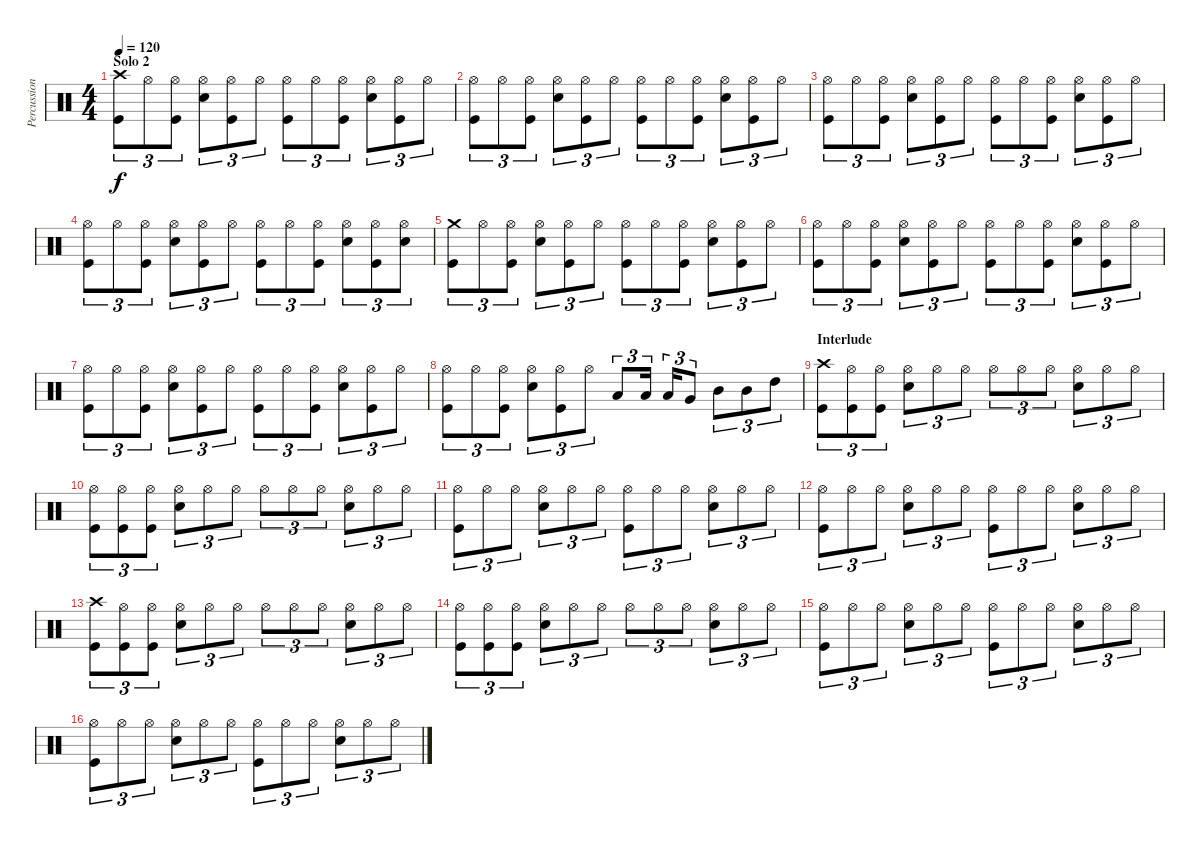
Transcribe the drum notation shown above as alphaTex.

\track ("Percussions" "Percussion") {instrument percussion}
\staff {score}
\articulation defaults
\ts (4 4)
\section ("" "Solo 2")
\tempo 120
\clef neutral
\ks c
("Crash high (hit)" "Kick (hit)").8{tu (3 2) dy f} "Hi-Hat (open)".8{tu (3 2)} ("Hi-Hat (open)" "Kick (hit)").8{tu (3 2)} ("Hi-Hat (open)" "Electric Snare (hit)").8{tu (3 2)} ("Hi-Hat (open)" "Kick (hit)").8{tu (3 2)} "Hi-Hat (open)".8{tu (3 2)} ("Hi-Hat (open)" "Kick (hit)").8{tu (3 2)} "Hi-Hat (open)".8{tu (3 2)} ("Hi-Hat (open)" "Kick (hit)").8{tu (3 2)} ("Hi-Hat (open)" "Electric Snare (hit)").8{tu (3 2)} ("Hi-Hat (open)" "Kick (hit)").8{tu (3 2)} "Hi-Hat (open)".8{tu (3 2)} |
("Hi-Hat (open)" "Kick (hit)").8{tu (3 2)} "Hi-Hat (open)".8{tu (3 2)} ("Hi-Hat (open)" "Kick (hit)").8{tu (3 2)} ("Hi-Hat (open)" "Electric Snare (hit)").8{tu (3 2)} ("Hi-Hat (open)" "Kick (hit)").8{tu (3 2)} "Hi-Hat (open)".8{tu (3 2)} ("Hi-Hat (open)" "Kick (hit)").8{tu (3 2)} "Hi-Hat (open)".8{tu (3 2)} ("Hi-Hat (open)" "Kick (hit)").8{tu (3 2)} ("Hi-Hat (open)" "Electric Snare (hit)").8{tu (3 2)} ("Hi-Hat (open)" "Kick (hit)").8{tu (3 2)} "Hi-Hat (open)".8{tu (3 2)} |
("Hi-Hat (open)" "Kick (hit)").8{tu (3 2)} "Hi-Hat (open)".8{tu (3 2)} ("Hi-Hat (open)" "Kick (hit)").8{tu (3 2)} ("Hi-Hat (open)" "Electric Snare (hit)").8{tu (3 2)} ("Hi-Hat (open)" "Kick (hit)").8{tu (3 2)} "Hi-Hat (open)".8{tu (3 2)} ("Hi-Hat (open)" "Kick (hit)").8{tu (3 2)} "Hi-Hat (open)".8{tu (3 2)} ("Hi-Hat (open)" "Kick (hit)").8{tu (3 2)} ("Hi-Hat (open)" "Electric Snare (hit)").8{tu (3 2)} ("Hi-Hat (open)" "Kick (hit)").8{tu (3 2)} "Hi-Hat (open)".8{tu (3 2)} |
("Hi-Hat (open)" "Kick (hit)").8{tu (3 2)} "Hi-Hat (open)".8{tu (3 2)} ("Hi-Hat (open)" "Kick (hit)").8{tu (3 2)} ("Hi-Hat (open)" "Electric Snare (hit)").8{tu (3 2)} ("Hi-Hat (open)" "Kick (hit)").8{tu (3 2)} "Hi-Hat (open)".8{tu (3 2)} ("Hi-Hat (open)" "Kick (hit)").8{tu (3 2)} "Hi-Hat (open)".8{tu (3 2)} ("Hi-Hat (open)" "Kick (hit)").8{tu (3 2)} ("Hi-Hat (open)" "Electric Snare (hit)").8{tu (3 2)} ("Hi-Hat (open)" "Kick (hit)").8{tu (3 2)} ("Hi-Hat (open)" "Electric Snare (hit)").8{tu (3 2)} |
("Crash medium (hit)" "Kick (hit)").8{tu (3 2)} "Hi-Hat (open)".8{tu (3 2)} ("Hi-Hat (open)" "Kick (hit)").8{tu (3 2)} ("Hi-Hat (open)" "Electric Snare (hit)").8{tu (3 2)} ("Hi-Hat (open)" "Kick (hit)").8{tu (3 2)} "Hi-Hat (open)".8{tu (3 2)} ("Hi-Hat (open)" "Kick (hit)").8{tu (3 2)} "Hi-Hat (open)".8{tu (3 2)} ("Hi-Hat (open)" "Kick (hit)").8{tu (3 2)} ("Hi-Hat (open)" "Electric Snare (hit)").8{tu (3 2)} ("Hi-Hat (open)" "Kick (hit)").8{tu (3 2)} "Hi-Hat (open)".8{tu (3 2)} |
("Hi-Hat (open)" "Kick (hit)").8{tu (3 2)} "Hi-Hat (open)".8{tu (3 2)} ("Hi-Hat (open)" "Kick (hit)").8{tu (3 2)} ("Hi-Hat (open)" "Electric Snare (hit)").8{tu (3 2)} ("Hi-Hat (open)" "Kick (hit)").8{tu (3 2)} "Hi-Hat (open)".8{tu (3 2)} ("Hi-Hat (open)" "Kick (hit)").8{tu (3 2)} "Hi-Hat (open)".8{tu (3 2)} ("Hi-Hat (open)" "Kick (hit)").8{tu (3 2)} ("Hi-Hat (open)" "Electric Snare (hit)").8{tu (3 2)} ("Hi-Hat (open)" "Kick (hit)").8{tu (3 2)} "Hi-Hat (open)".8{tu (3 2)} |
("Hi-Hat (open)" "Kick (hit)").8{tu (3 2)} "Hi-Hat (open)".8{tu (3 2)} ("Hi-Hat (open)" "Kick (hit)").8{tu (3 2)} ("Hi-Hat (open)" "Electric Snare (hit)").8{tu (3 2)} ("Hi-Hat (open)" "Kick (hit)").8{tu (3 2)} "Hi-Hat (open)".8{tu (3 2)} ("Hi-Hat (open)" "Kick (hit)").8{tu (3 2)} "Hi-Hat (open)".8{tu (3 2)} ("Hi-Hat (open)" "Kick (hit)").8{tu (3 2)} ("Hi-Hat (open)" "Electric Snare (hit)").8{tu (3 2)} ("Hi-Hat (open)" "Kick (hit)").8{tu (3 2)} "Hi-Hat (open)".8{tu (3 2)} |
("Hi-Hat (open)" "Kick (hit)").8{tu (3 2)} "Hi-Hat (open)".8{tu (3 2)} ("Hi-Hat (open)" "Kick (hit)").8{tu (3 2)} ("Hi-Hat (open)" "Electric Snare (hit)").8{tu (3 2)} ("Hi-Hat (open)" "Kick (hit)").8{tu (3 2)} "Hi-Hat (open)".8{tu (3 2)} "Low Tom (hit)".8{tu (3 2)} "Low Tom (hit)".16{tu (3 2)} "Low Tom (hit)".16{tu (3 2)} "Very Low Tom (hit)".8{tu (3 2)} "Mid Tom (hit)".8{tu (3 2)} "Mid Tom (hit)".8{tu (3 2)} "High Tom (hit)".8{tu (3 2)} |
\section ("" "Interlude")
("Crash high (hit)" "Kick (hit)").8{tu (3 2)} ("Hi-Hat (open)" "Kick (hit)").8{tu (3 2)} ("Hi-Hat (open)" "Kick (hit)").8{tu (3 2)} ("Hi-Hat (open)" "Electric Snare (hit)").8{tu (3 2)} "Hi-Hat (open)".8{tu (3 2)} "Hi-Hat (open)".8{tu (3 2)} "Hi-Hat (open)".8{tu (3 2)} "Hi-Hat (open)".8{tu (3 2)} "Hi-Hat (open)".8{tu (3 2)} ("Hi-Hat (open)" "Electric Snare (hit)").8{tu (3 2)} "Hi-Hat (open)".8{tu (3 2)} "Hi-Hat (open)".8{tu (3 2)} |
("Hi-Hat (open)" "Kick (hit)").8{tu (3 2)} ("Hi-Hat (open)" "Kick (hit)").8{tu (3 2)} ("Hi-Hat (open)" "Kick (hit)").8{tu (3 2)} ("Hi-Hat (open)" "Electric Snare (hit)").8{tu (3 2)} "Hi-Hat (open)".8{tu (3 2)} "Hi-Hat (open)".8{tu (3 2)} "Hi-Hat (open)".8{tu (3 2)} "Hi-Hat (open)".8{tu (3 2)} "Hi-Hat (open)".8{tu (3 2)} ("Hi-Hat (open)" "Electric Snare (hit)").8{tu (3 2)} "Hi-Hat (open)".8{tu (3 2)} "Hi-Hat (open)".8{tu (3 2)} |
("Hi-Hat (open)" "Kick (hit)").8{tu (3 2)} "Hi-Hat (open)".8{tu (3 2)} "Hi-Hat (open)".8{tu (3 2)} ("Hi-Hat (open)" "Electric Snare (hit)").8{tu (3 2)} "Hi-Hat (open)".8{tu (3 2)} "Hi-Hat (open)".8{tu (3 2)} ("Hi-Hat (open)" "Kick (hit)").8{tu (3 2)} "Hi-Hat (open)".8{tu (3 2)} "Hi-Hat (open)".8{tu (3 2)} ("Hi-Hat (open)" "Electric Snare (hit)").8{tu (3 2)} "Hi-Hat (open)".8{tu (3 2)} "Hi-Hat (open)".8{tu (3 2)} |
("Hi-Hat (open)" "Kick (hit)").8{tu (3 2)} "Hi-Hat (open)".8{tu (3 2)} "Hi-Hat (open)".8{tu (3 2)} ("Hi-Hat (open)" "Electric Snare (hit)").8{tu (3 2)} "Hi-Hat (open)".8{tu (3 2)} "Hi-Hat (open)".8{tu (3 2)} ("Hi-Hat (open)" "Kick (hit)").8{tu (3 2)} "Hi-Hat (open)".8{tu (3 2)} "Hi-Hat (open)".8{tu (3 2)} ("Hi-Hat (open)" "Electric Snare (hit)").8{tu (3 2)} "Hi-Hat (open)".8{tu (3 2)} "Hi-Hat (open)".8{tu (3 2)} |
("Crash high (hit)" "Kick (hit)").8{tu (3 2)} ("Hi-Hat (open)" "Kick (hit)").8{tu (3 2)} ("Hi-Hat (open)" "Kick (hit)").8{tu (3 2)} ("Hi-Hat (open)" "Electric Snare (hit)").8{tu (3 2)} "Hi-Hat (open)".8{tu (3 2)} "Hi-Hat (open)".8{tu (3 2)} "Hi-Hat (open)".8{tu (3 2)} "Hi-Hat (open)".8{tu (3 2)} "Hi-Hat (open)".8{tu (3 2)} ("Hi-Hat (open)" "Electric Snare (hit)").8{tu (3 2)} "Hi-Hat (open)".8{tu (3 2)} "Hi-Hat (open)".8{tu (3 2)} |
("Hi-Hat (open)" "Kick (hit)").8{tu (3 2)} ("Hi-Hat (open)" "Kick (hit)").8{tu (3 2)} ("Hi-Hat (open)" "Kick (hit)").8{tu (3 2)} ("Hi-Hat (open)" "Electric Snare (hit)").8{tu (3 2)} "Hi-Hat (open)".8{tu (3 2)} "Hi-Hat (open)".8{tu (3 2)} "Hi-Hat (open)".8{tu (3 2)} "Hi-Hat (open)".8{tu (3 2)} "Hi-Hat (open)".8{tu (3 2)} ("Hi-Hat (open)" "Electric Snare (hit)").8{tu (3 2)} "Hi-Hat (open)".8{tu (3 2)} "Hi-Hat (open)".8{tu (3 2)} |
("Hi-Hat (open)" "Kick (hit)").8{tu (3 2)} "Hi-Hat (open)".8{tu (3 2)} "Hi-Hat (open)".8{tu (3 2)} ("Hi-Hat (open)" "Electric Snare (hit)").8{tu (3 2)} "Hi-Hat (open)".8{tu (3 2)} "Hi-Hat (open)".8{tu (3 2)} ("Hi-Hat (open)" "Kick (hit)").8{tu (3 2)} "Hi-Hat (open)".8{tu (3 2)} "Hi-Hat (open)".8{tu (3 2)} ("Hi-Hat (open)" "Electric Snare (hit)").8{tu (3 2)} "Hi-Hat (open)".8{tu (3 2)} "Hi-Hat (open)".8{tu (3 2)} |
("Hi-Hat (open)" "Kick (hit)").8{tu (3 2)} "Hi-Hat (open)".8{tu (3 2)} "Hi-Hat (open)".8{tu (3 2)} ("Hi-Hat (open)" "Electric Snare (hit)").8{tu (3 2)} "Hi-Hat (open)".8{tu (3 2)} "Hi-Hat (open)".8{tu (3 2)} ("Hi-Hat (open)" "Kick (hit)").8{tu (3 2)} "Hi-Hat (open)".8{tu (3 2)} "Hi-Hat (open)".8{tu (3 2)} ("Hi-Hat (open)" "Electric Snare (hit)").8{tu (3 2)} "Hi-Hat (open)".8{tu (3 2)} "Hi-Hat (open)".8{tu (3 2)}
